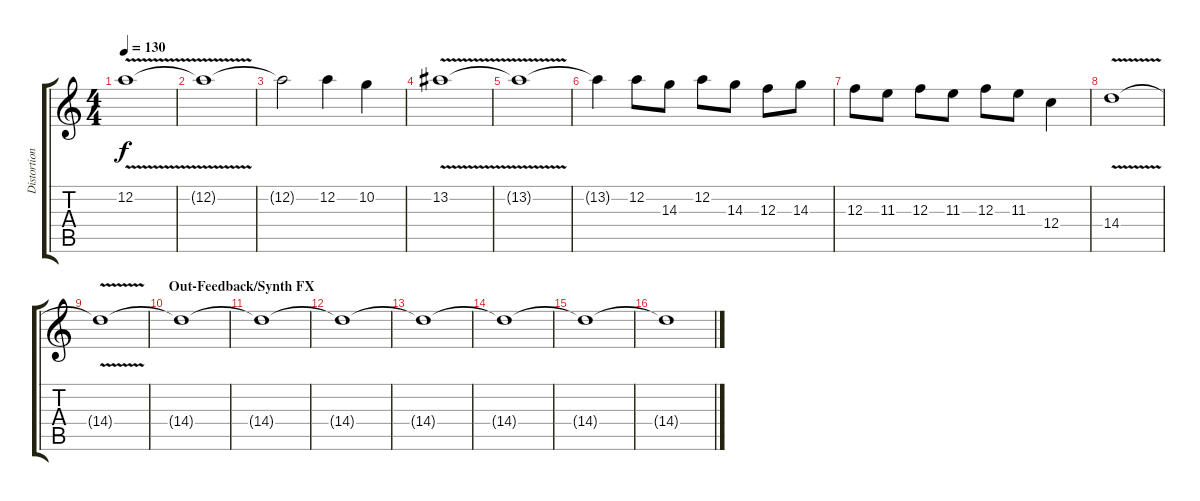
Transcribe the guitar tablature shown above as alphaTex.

\track ("Distortion Guitar" "Distortion") {instrument distortionguitar}
\staff {score tabs}
\tuning (D4 A3 F3 C3 G2 D2) {hide}
\ts (4 4)
\tempo 130
\clef g2
\ks c
12.2{v}.1{dy f} |
12.2{t}.1 |
12.2{t}.2 12.2.4 10.2.4 |
13.2{v}.1 |
13.2{t}.1 |
13.2{t}.4 12.2.8 14.3.8 12.2.8 14.3.8 12.3.8 14.3.8 |
12.3.8 11.3.8 12.3.8 11.3.8 12.3.8 11.3.8 12.4.4 |
14.4{v}.1 |
14.4{t}.1 |
\section ("" "Out-Feedback/Synth FX")
14.4{t}.1 |
14.4{t}.1 |
14.4{t}.1 |
14.4{t}.1 |
14.4{t}.1 |
14.4{t}.1 |
14.4{t}.1
